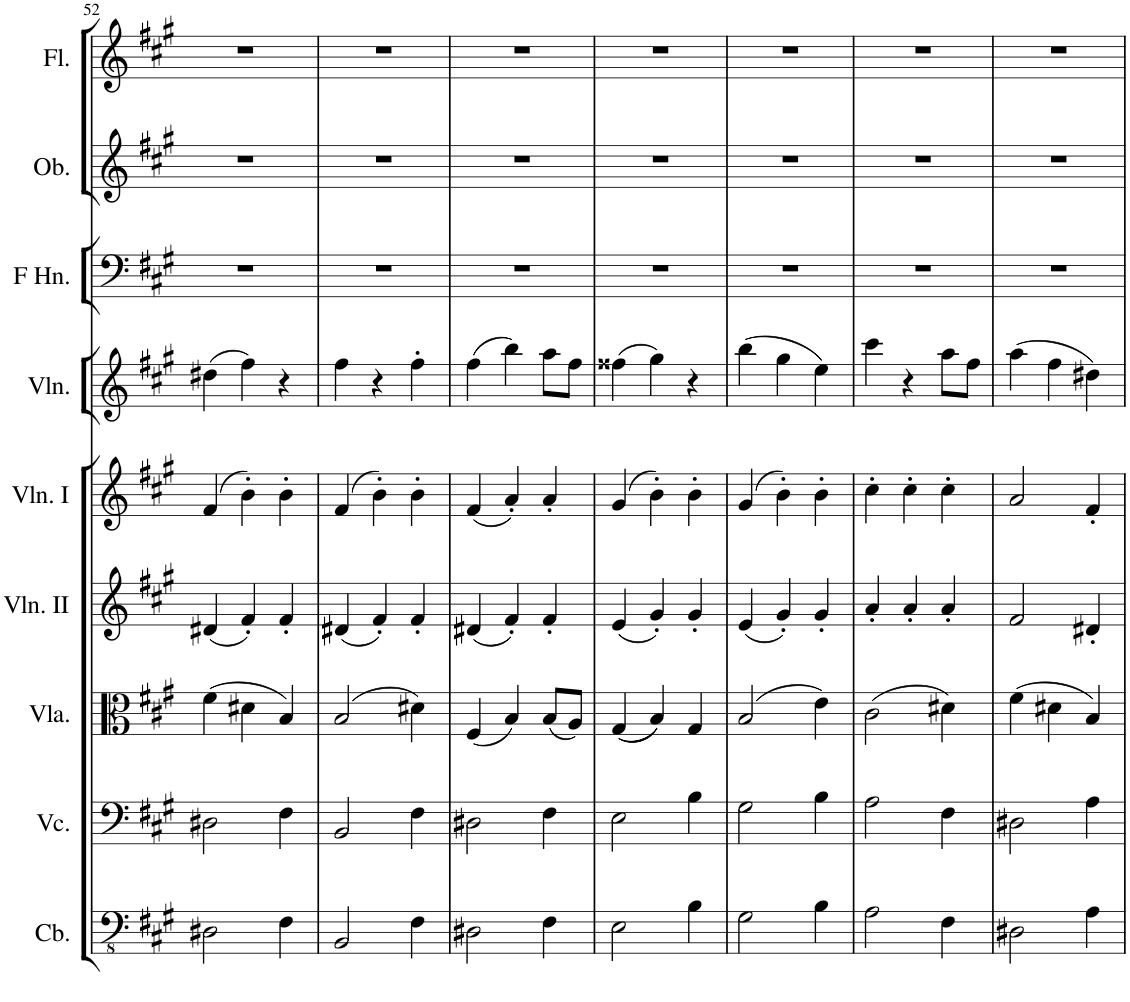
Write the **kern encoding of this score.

**kern	**kern	**kern	**kern	**kern	**kern	**kern	**kern	**kern
*part9	*part8	*part7	*part6	*part5	*part4	*part3	*part2	*part1
*staff9	*staff8	*staff7	*staff6	*staff5	*staff4	*staff3	*staff2	*staff1
*I"Contrabasses	*I"Violoncellos	*I"Violas	*I"Violins II	*I"Violins I	*I"Violin	*I"Horns in F	*I"Oboes	*I"Flutes
*I'Cb.	*I'Vc.	*I'Vla.	*I'Vln. II	*I'Vln. I	*I'Vln.	*	*I'Ob.	*I'Fl.
!!LO:PB:g=z
*clefFv4	*clefF4	*clefC3	*clefG2	*clefG2	*clefG2	*clefF4	*clefG2	*clefG2
*	*	*	*	*	*	*ITrd4c7	*	*
*k[f#c#g#]	*k[f#c#g#]	*k[f#c#g#]	*k[f#c#g#]	*k[f#c#g#]	*k[f#c#g#]	*k[f#c#g#]	*k[f#c#g#]	*k[f#c#g#]
*M3/4	*M3/4	*M3/4	*M3/4	*M3/4	*M3/4	*M3/4	*M3/4	*M3/4
=52	=52	=52	=52	=52	=52	=52	=52	=52
2DD#X\	2D#X\	(4f#\	(4d#X/	(4f#/	(4dd#X\	2.r	2.r	2.r
.	.	4d#X\	4f#'/)	4b'\)	4ff#\)	.	.	.
4FF#\	4F#\	4B/)	4f#'/	4b'\	4r	.	.	.
=53	=53	=53	=53	=53	=53	=53	=53	=53
2BBB/	2BB/	(2B/	(4d#X/	(4f#/	4ff#\	2.r	2.r	2.r
.	.	.	4f#'/)	4b'\)	4r	.	.	.
4FF#\	4F#\	4d#X\)	4f#'/	4b'\	4ff#'\	.	.	.
=54	=54	=54	=54	=54	=54	=54	=54	=54
2DD#X\	2D#X\	(4F#/	(4d#X/	(4f#/	(4ff#\	2.r	2.r	2.r
.	.	4B/)	4f#'/)	4a'/)	4bb\)	.	.	.
4FF#\	4F#\	(8B/L	4f#'/	4a'/	8aa\L	.	.	.
.	.	8A/J)	.	.	8ff#\J	.	.	.
=55	=55	=55	=55	=55	=55	=55	=55	=55
2EE\	2E\	((4G#/	(4e/	(4g#/	(4ff##X\	2.r	2.r	2.r
.	.	4B/))	4g#'/)	4b'\)	4gg#\)	.	.	.
4BB\	4B\	4G#/	4g#'/	4b'\	4r	.	.	.
=56	=56	=56	=56	=56	=56	=56	=56	=56
2GG#\	2G#\	(2B/	(4e/	(4g#/	(4bb\	2.r	2.r	2.r
.	.	.	4g#'/)	4b'\)	4gg#\	.	.	.
4BB\	4B\	4e\)	4g#'/	4b'\	4ee\)	.	.	.
=57	=57	=57	=57	=57	=57	=57	=57	=57
2AA\	2A\	(2c#\	4a'/	4cc#'\	4ccc#\	2.r	2.r	2.r
.	.	.	4a'/	4cc#'\	4r	.	.	.
4FF#\	4F#\	4d#X\)	4a'/	4cc#'\	8aa\L	.	.	.
.	.	.	.	.	8ff#\J	.	.	.
=58	=58	=58	=58	=58	=58	=58	=58	=58
2DD#X\	2D#X\	(4f#\	2f#/	2a/	(4aa\	2.r	2.r	2.r
.	.	4d#X\	.	.	4ff#\	.	.	.
4AA\	4A\	4B/)	4d#X'/	4f#'/	4dd#X\)	.	.	.
=	=	=	=	=	=	=	=	=
*-	*-	*-	*-	*-	*-	*-	*-	*-
